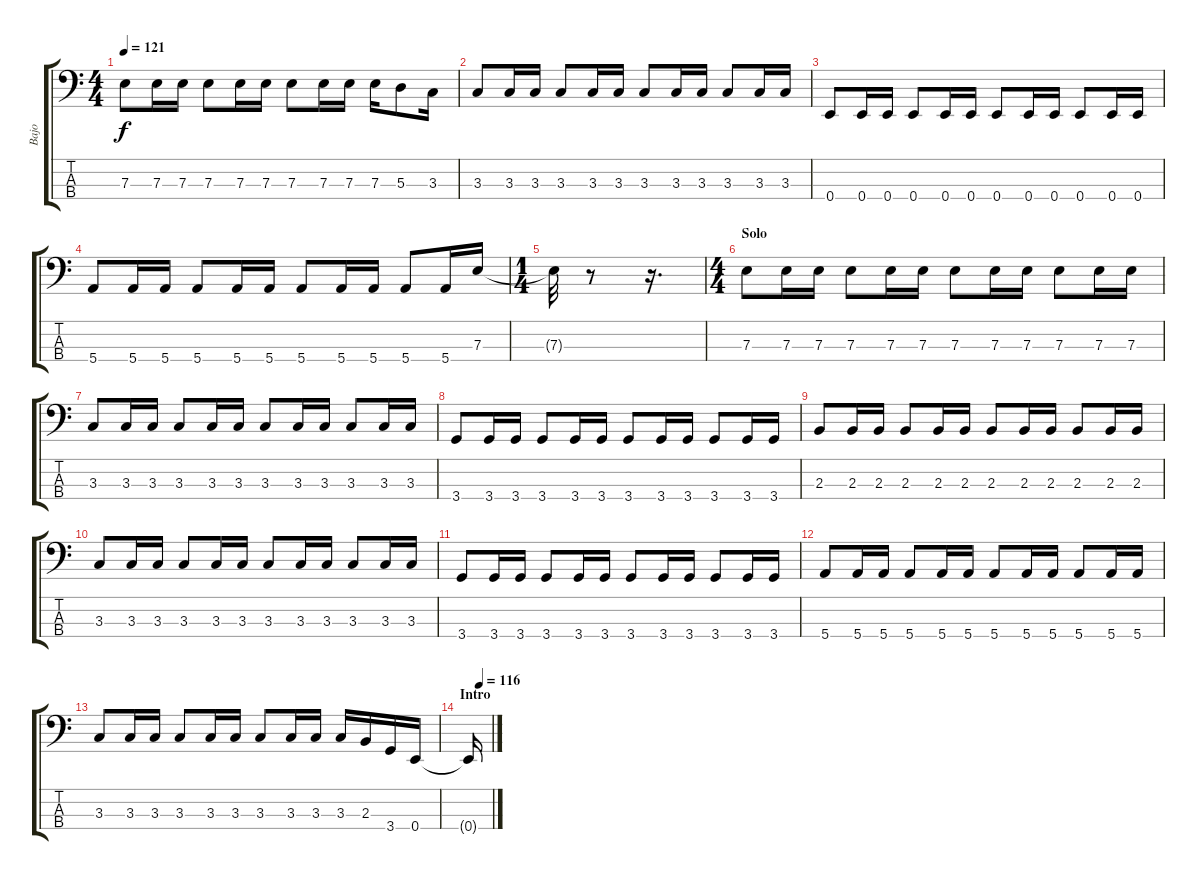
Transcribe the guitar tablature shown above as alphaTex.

\track ("Bajo" "Bajo") {instrument electricbassfinger}
\staff {score tabs}
\tuning (G2 D2 A1 E1) {hide}
\ts (4 4)
\tempo 121
\clef f4
\ks c
7.3.8{dy f} 7.3.16 7.3.16 7.3.8 7.3.16 7.3.16 7.3.8 7.3.16 7.3.16 7.3.16 5.3.8 3.3.16 |
3.3.8 3.3.16 3.3.16 3.3.8 3.3.16 3.3.16 3.3.8 3.3.16 3.3.16 3.3.8 3.3.16 3.3.16 |
0.4.8 0.4.16 0.4.16 0.4.8 0.4.16 0.4.16 0.4.8 0.4.16 0.4.16 0.4.8 0.4.16 0.4.16 |
5.4.8 5.4.16 5.4.16 5.4.8 5.4.16 5.4.16 5.4.8 5.4.16 5.4.16 5.4.8 5.4.16 7.3.16 |
\ts (1 4)
7.3{t}.32 r.8 r.16{d} |
\ts (4 4)
\section ("" "Solo")
7.3.8 7.3.16 7.3.16 7.3.8 7.3.16 7.3.16 7.3.8 7.3.16 7.3.16 7.3.8 7.3.16 7.3.16 |
3.3.8 3.3.16 3.3.16 3.3.8 3.3.16 3.3.16 3.3.8 3.3.16 3.3.16 3.3.8 3.3.16 3.3.16 |
3.4.8 3.4.16 3.4.16 3.4.8 3.4.16 3.4.16 3.4.8 3.4.16 3.4.16 3.4.8 3.4.16 3.4.16 |
2.3.8 2.3.16 2.3.16 2.3.8 2.3.16 2.3.16 2.3.8 2.3.16 2.3.16 2.3.8 2.3.16 2.3.16 |
3.3.8 3.3.16 3.3.16 3.3.8 3.3.16 3.3.16 3.3.8 3.3.16 3.3.16 3.3.8 3.3.16 3.3.16 |
3.4.8 3.4.16 3.4.16 3.4.8 3.4.16 3.4.16 3.4.8 3.4.16 3.4.16 3.4.8 3.4.16 3.4.16 |
5.4.8 5.4.16 5.4.16 5.4.8 5.4.16 5.4.16 5.4.8 5.4.16 5.4.16 5.4.8 5.4.16 5.4.16 |
3.3.8 3.3.16 3.3.16 3.3.8 3.3.16 3.3.16 3.3.8 3.3.16 3.3.16 3.3.16 2.3.16 3.4.16 0.4.16 |
\section ("" "Intro")
\tempo (116 0.5)
0.4{t}.16
